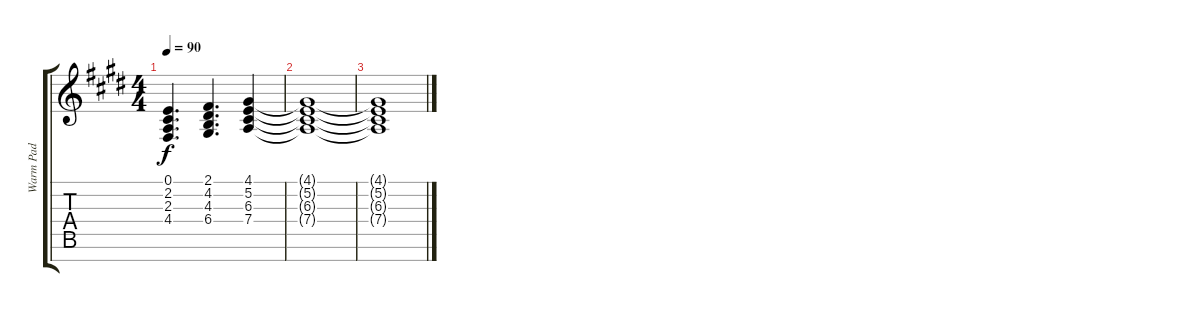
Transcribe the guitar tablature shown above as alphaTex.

\track ("Warm Pad" "Warm Pad") {instrument pad2warm}
\staff {score tabs}
\tuning (E4 B3 G3 D3 A2 E2 B1) {hide}
\ts (4 4)
\tempo 90
\clef g2
\ks e
(0.1 2.2 2.3 4.4).4{d dy f} (2.1 4.2 4.3 6.4).4{d} (4.1 5.2 6.3 7.4).4 |
(4.1{t} 5.2{t} 6.3{t} 7.4{t}).1 |
(4.1{t} 5.2{t} 6.3{t} 7.4{t}).1
